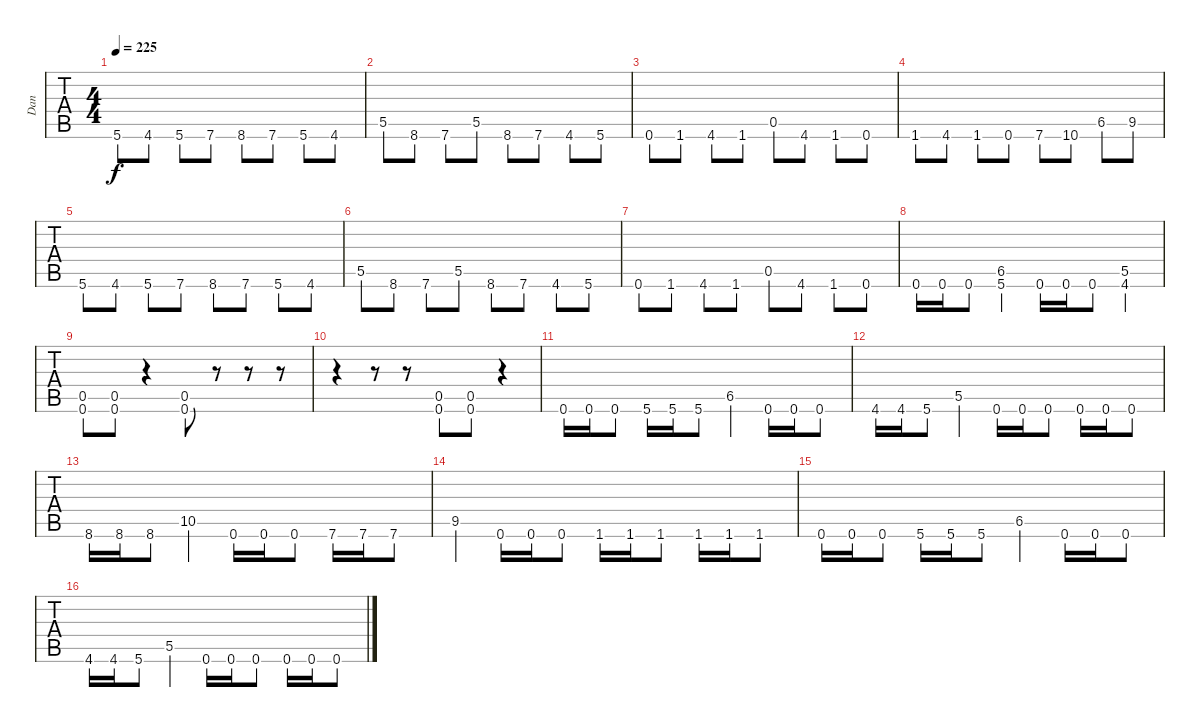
\track ("Dan" "Dan") {instrument distortionguitar bank 255}
\staff {tabs}
\tuning (D4 A3 F3 C3 G2 C2) {hide}
\ts (4 4)
\tempo 225
\clef g2
\ks c
5.6.8{dy f} 4.6.8 5.6.8 7.6.8 8.6.8 7.6.8 5.6.8 4.6.8 |
5.5.8 8.6.8 7.6.8 5.5.8 8.6.8 7.6.8 4.6.8 5.6.8 |
0.6.8 1.6.8 4.6.8 1.6.8 0.5.8 4.6.8 1.6.8 0.6.8 |
1.6.8 4.6.8 1.6.8 0.6.8 7.6.8 10.6.8 6.5.8 9.5.8 |
5.6.8 4.6.8 5.6.8 7.6.8 8.6.8 7.6.8 5.6.8 4.6.8 |
5.5.8 8.6.8 7.6.8 5.5.8 8.6.8 7.6.8 4.6.8 5.6.8 |
0.6.8 1.6.8 4.6.8 1.6.8 0.5.8 4.6.8 1.6.8 0.6.8 |
0.6.16 0.6.16 0.6.8 (6.5 5.6).4 0.6.16 0.6.16 0.6.8 (5.5 4.6).4 |
(0.5 0.6).8 (0.5 0.6).8 r.4 (0.5 0.6).8 r.8 r.8 r.8 |
r.4 r.8 r.8 (0.5 0.6).8 (0.5 0.6).8 r.4 |
0.6.16 0.6.16 0.6.8 5.6.16 5.6.16 5.6.8 6.5.4 0.6.16 0.6.16 0.6.8 |
4.6.16 4.6.16 5.6.8 5.5.4 0.6.16 0.6.16 0.6.8 0.6.16 0.6.16 0.6.8 |
8.6.16 8.6.16 8.6.8 10.5.4 0.6.16 0.6.16 0.6.8 7.6.16 7.6.16 7.6.8 |
9.5.4 0.6.16 0.6.16 0.6.8 1.6.16 1.6.16 1.6.8 1.6.16 1.6.16 1.6.8 |
0.6.16 0.6.16 0.6.8 5.6.16 5.6.16 5.6.8 6.5.4 0.6.16 0.6.16 0.6.8 |
4.6.16 4.6.16 5.6.8 5.5.4 0.6.16 0.6.16 0.6.8 0.6.16 0.6.16 0.6.8
